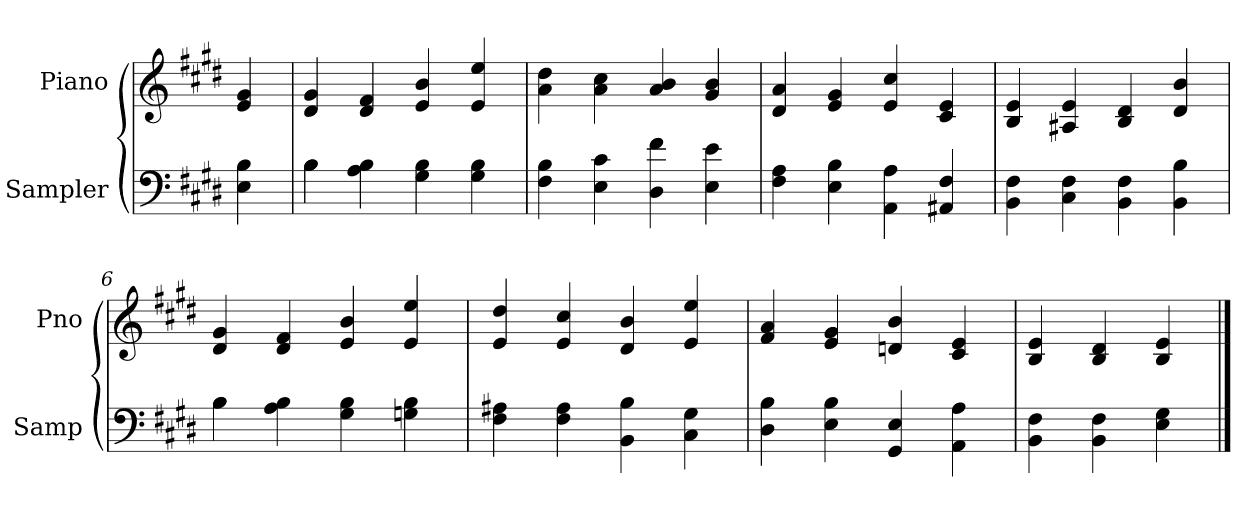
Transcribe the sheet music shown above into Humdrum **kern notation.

**kern	**kern
*part2	*part1
*staff2	*staff1
*I"Sampler	*I"Piano
*I'Samp	*I'Pno
*clefF4	*clefG2
*k[f#c#g#d#]	*k[f#c#g#d#]
*E:	*E:
=1	=1
4E 4B	4e 4g#
=2	=2
*^	*
4B\	4B	4d# 4g#
4A 4B	2.ryy	4d# 4f#
4G# 4B	.	4e 4b
4G# 4B	.	4e 4ee
*v	*v	*
=3	=3
4F# 4B	4a 4dd#
4E 4c#	4a 4cc#
4D# 4f#	4a 4b
4E 4e	4g# 4b
=4	=4
4F# 4A	4d# 4a
4E 4B	4e 4g#
4AA 4A	4e 4cc#
4AA#X 4F#	4c# 4e
=5	=5
4BB 4F#	4B 4e
4C# 4F#	4A#X 4e
4BB 4F#	4B 4d#
4BB 4B	4d# 4b
=6	=6
*^	*
4B\	4B	4d# 4g#
4A 4B	2.ryy	4d# 4f#
4G# 4B	.	4e 4b
4Gn 4B	.	4e 4ee
*v	*v	*
=7	=7
4F# 4A#X	4e 4dd#
4F# 4A#	4e 4cc#
4BB 4B	4d# 4b
4C# 4G#	4e 4ee
=8	=8
4D# 4B	4f# 4a
4E 4B	4e 4g#
4GG# 4E	4dn 4b
4AA 4A	4c# 4e
=9	=9
4BB 4F#	4B 4e
4BB 4F#	4B 4d#
4E 4G#	4B 4e
==	==
*-	*-
